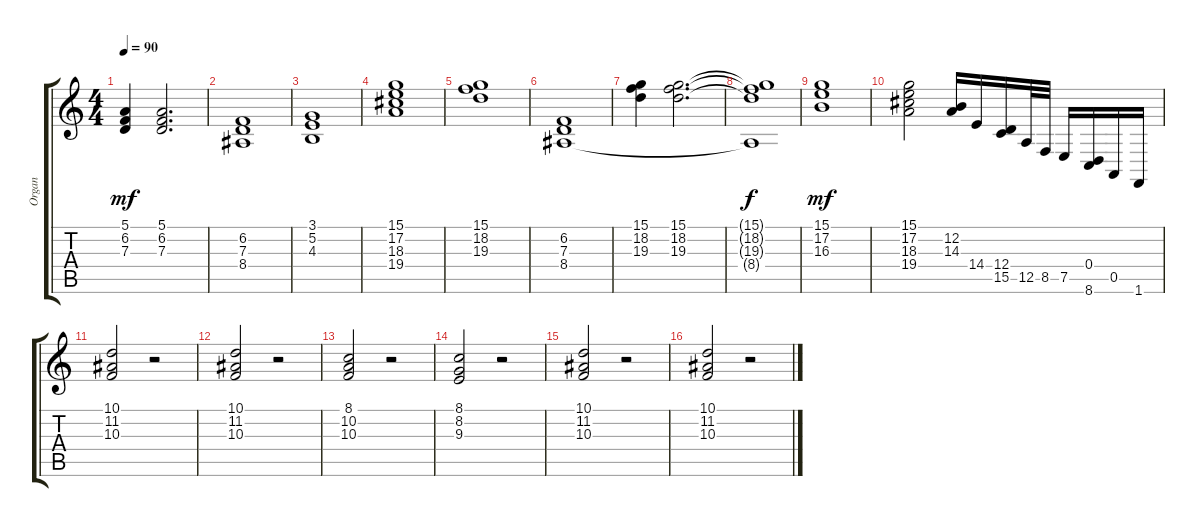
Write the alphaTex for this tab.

\track ("Organ" "Organ") {instrument drawbarorgan}
\staff {score tabs}
\tuning (E4 B3 G3 D3 A2 E2) {hide}
\ts (4 4)
\tempo 90
\clef g2
\ks c
(5.1 6.2 7.3).4{dy mf} (5.1 6.2 7.3).2{d} |
(6.2 7.3 8.4).1 |
(3.1 5.2 4.3).1 |
(15.1 17.2 18.3 19.4).1 |
(15.1 18.2 19.3).1 |
(6.2 7.3 8.4).1 |
(15.1 18.2 19.3).4 (15.1 18.2 19.3).2{d} |
(15.1{t} 18.2{t} 19.3{t} 8.4{t}).1{dy f} |
(15.1 17.2 16.3).1{dy mf} |
(15.1 17.2 18.3 19.4).2 (12.2 14.3).16 14.4.16 (12.4 15.5).16 12.5.32 8.5.32 7.5.16 (0.4 8.6).16 0.5.16 1.6.16 |
(10.1 11.2 10.3).2 r.2 |
(10.1 11.2 10.3).2 r.2 |
(8.1 10.2 10.3).2 r.2 |
(8.1 8.2 9.3).2 r.2 |
(10.1 11.2 10.3).2 r.2 |
(10.1 11.2 10.3).2 r.2
